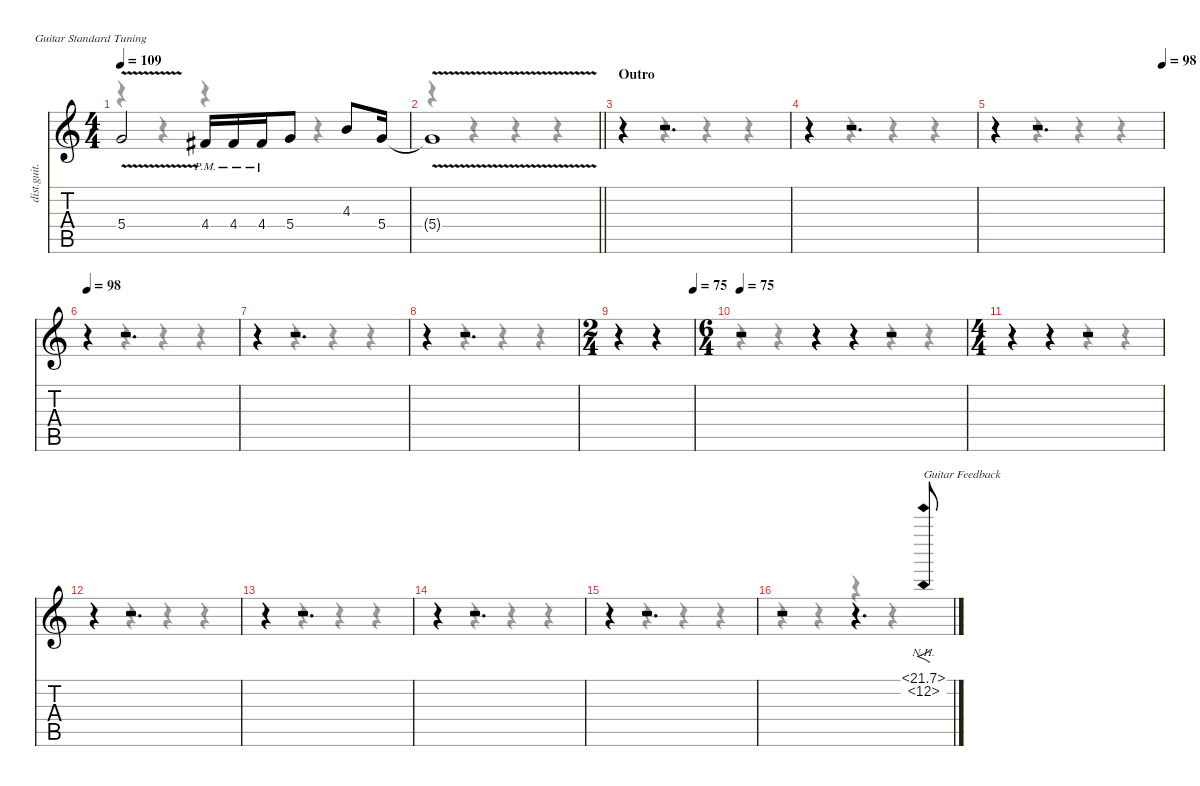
\defaultSystemsLayout 4
\hideDynamics
\bracketExtendMode nobrackets
\otherSystemsTrackNameOrientation horizontal
\track ("Kirk Hammett Harmony 2" "dist.guit.") {instrument distortionguitar}
\staff {score tabs}
\tuning (E4 B3 G3 D3 A2 E2)
\voice
\ts (4 4)
\tempo 109
\clef g2
\ks c
5.4{v t}.2{dy f beam Up} 4.4{pm acc #}.16{beam Up} 4.4{pm acc #}.16{beam Up} 4.4{pm acc #}.16{beam Up} 5.4.8{beam Up} 4.3.8{beam Up} 5.4.16{beam Up} |
\barLineRight lightlight
5.4{v t}.1{beam Up} |
\section ("" "Outro")
r.4{beam Up} r.2{d beam Up} |
r.4{beam Up} r.2{d beam Up} |
\tempo (98 1)
r.4{beam Up} r.2{d beam Up} |
\tempo 98
r.4{beam Up} r.2{d beam Up} |
r.4{beam Up} r.2{d beam Up} |
r.4{beam Up} r.2{d beam Up} |
\ts (2 4)
\beaming (8 1 1 1 1)
\tempo (75 1)
r.4{beam Up} r.4{beam Up} |
\ts (6 4)
\beaming (8 3 3 3 3)
\tempo 75
r.2{beam Up} r.4{beam Up} r.4{beam Up} r.2{beam Up} |
\ts (4 4)
\beaming (8 2 2 2 2)
r.4{beam Up} r.4{beam Up} r.2{beam Up} |
r.4{beam Up} r.2{d beam Up} |
r.4{beam Up} r.2{d beam Up} |
r.4{beam Up} r.2{d beam Up} |
r.4{beam Up} r.2{d beam Up} |
r.2{beam Up} r.4{d beam Up} (22.1{nh} 20.2{nh}).8{f txt "Guitar Feedback" dy pp beam Up}
\voice
\clef g2
\ottava regular
\simile none
\ks c
r.4{dy mf beam Down} r.4{beam Down} r.4{beam Down} r.4{beam Down} |
\barLineRight lightlight
r.4{beam Down} r.4{beam Down} r.4{beam Down} r.4{beam Down} |
r.4{beam Down} r.4{beam Down} r.4{beam Down} r.4{beam Down} |
r.4{beam Down} r.4{beam Down} r.4{beam Down} r.4{beam Down} |
r.4{beam Down} r.4{beam Down} r.4{beam Down} r.4{beam Down} |
r.4{beam Down} r.4{beam Down} r.4{beam Down} r.4{beam Down} |
r.4{beam Down} r.4{beam Down} r.4{beam Down} r.4{beam Down} |
r.4{beam Down} r.4{beam Down} r.4{beam Down} r.4{beam Down} |
r.4{beam Down} r.4{beam Down} |
r.4{beam Down} r.4{beam Down} r.4{beam Down} r.4{beam Down} r.4{beam Down} r.4{beam Down} |
r.4{beam Down} r.4{beam Down} r.4{beam Down} r.4{beam Down} |
r.4{beam Down} r.4{beam Down} r.4{beam Down} r.4{beam Down} |
r.4{beam Down} r.4{beam Down} r.4{beam Down} r.4{beam Down} |
r.4{beam Down} r.4{beam Down} r.4{beam Down} r.4{beam Down} |
r.4{beam Down} r.4{beam Down} r.4{beam Down} r.4{beam Down} |
r.4{beam Down} r.4{beam Down} r.4{beam Down} r.4{beam Down}
